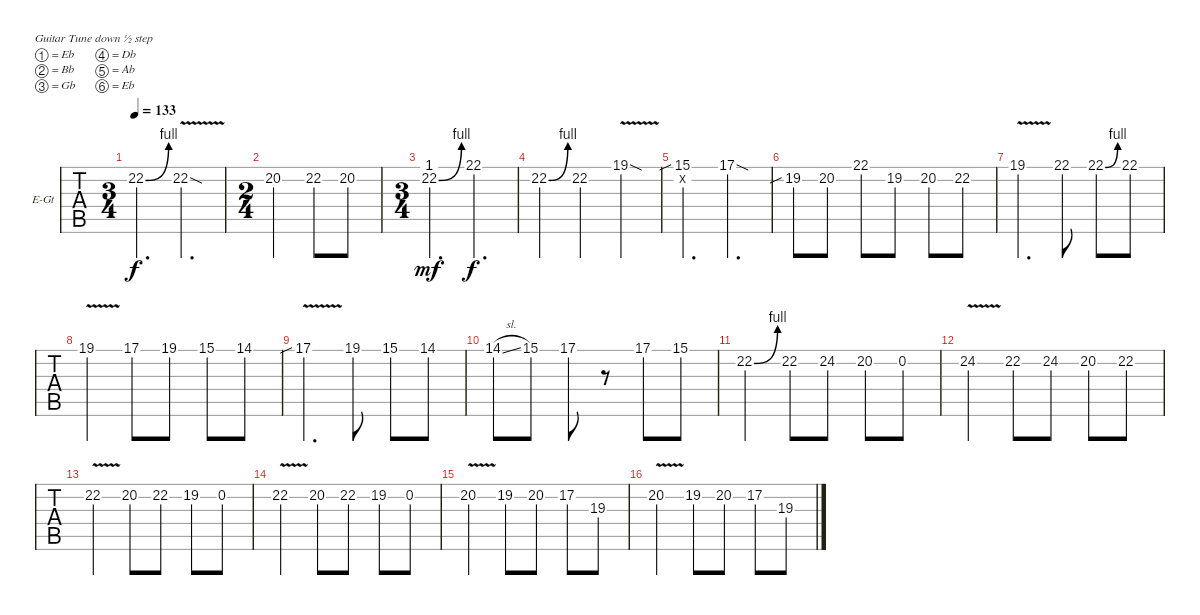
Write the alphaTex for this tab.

\bracketExtendMode groupsimilarinstruments
\firstSystemTrackNameOrientation horizontal
\otherSystemsTrackNameOrientation horizontal
\track ("Lead Guitar" "E-Gt") {instrument distortionguitar}
\staff {tabs}
\tuning (Eb4 Bb3 Gb3 Db3 Ab2 Eb2)
\ts (3 4)
\tempo 133
\clef g2
\ks c
22.2{be (bend 0 0 60 4)}.4{d dy f} 22.2{v sod}.4{d} |
\ts (2 4)
20.2.4 22.2.8 20.2.8 |
\ts (3 4)
(22.2{be (bend 0 0 60 4) ac} 1.1).4{d dy mf} 22.1.4{d dy f} |
22.2{be (bend 0 0 15 4)}.4 22.2.4 19.1{v sod}.4 |
(15.1{sib} 0.2{x}).4{d} 17.1{sod}.4{d} |
19.2{sib}.8 20.2.8 22.1.8 19.2.8 20.2.8 22.2.8 |
19.1{v ac}.4{d} 22.1.8 22.1{be (bend 0 0 15 4)}.8 22.1.8 |
19.1{v}.4 17.1.8 19.1.8 15.1.8 14.1.8 |
17.1{v sib}.4{d} 19.1.8 15.1.8 14.1.8 |
14.1{sl}.8 15.1.8 17.1.8 r.8 17.1.8 15.1.8 |
22.2{be (bend 0 0 60 4)}.4 22.2.8 24.2.8 20.2.8 0.2.8 |
24.2{v}.4 22.2.8 24.2.8 20.2.8 22.2.8 |
22.2{v}.4 20.2.8 22.2.8 19.2.8 0.2.8 |
22.2{v}.4 20.2.8 22.2.8 19.2.8 0.2.8 |
20.2{v}.4 19.2.8 20.2.8 17.2.8 19.3.8 |
20.2{v}.4 19.2.8 20.2.8 17.2.8 19.3.8
